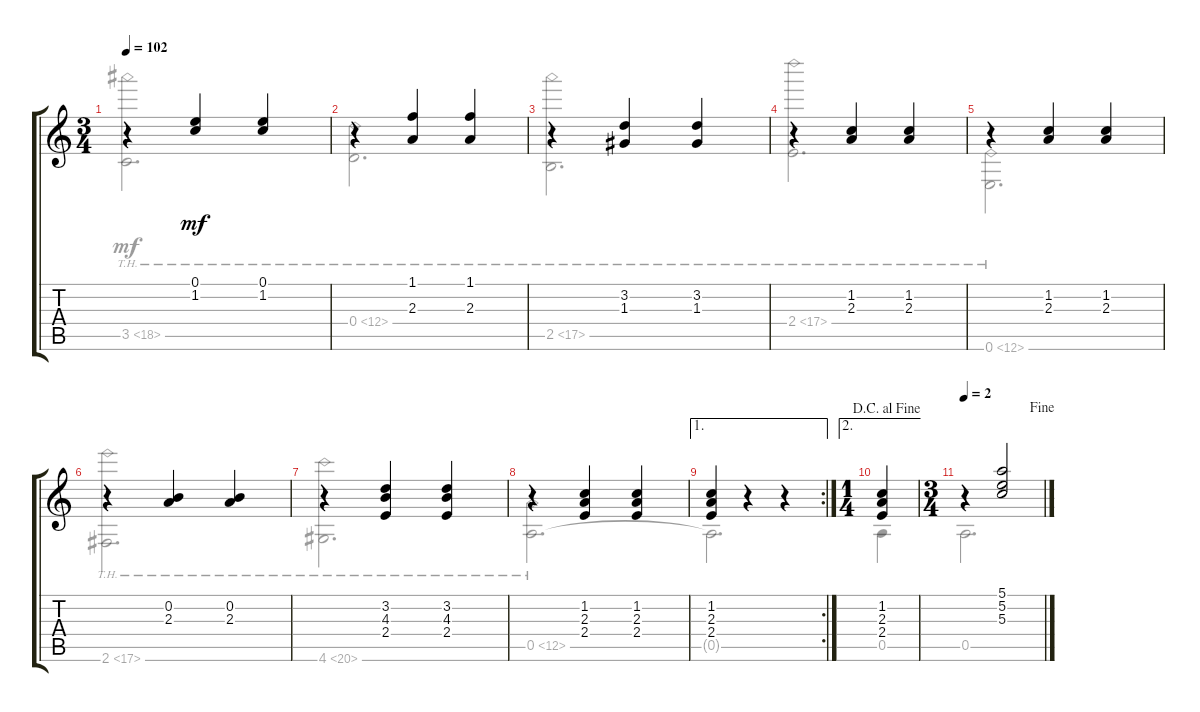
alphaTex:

\track "" {instrument acousticguitarnylon}
\staff {score tabs}
\tuning (E4 B3 G3 D3 A2 E2) {hide}
\voice
\ts (3 4)
\tempo 102
\clef g2
\ks c
r.4{dy mf} (0.1 1.2).4 (0.1 1.2).4 |
r.4 (1.1 2.3).4 (1.1 2.3).4 |
r.4 (3.2 1.3).4 (3.2 1.3).4 |
r.4 (1.2 2.3).4 (1.2 2.3).4 |
r.4 (1.2 2.3).4 (1.2 2.3).4 |
r.4 (0.2 2.3).4 (0.2 2.3).4 |
r.4 (3.2 4.3 2.4).4 (3.2 4.3 2.4).4 |
r.4 (1.2 2.3 2.4).4 (1.2 2.3 2.4).4 |
\ae 1
\rc 2
(1.2 2.3 2.4).4 r.4 r.4 |
\ae 2
\ts (1 4)
\jump dacapoalfine
(1.2 2.3 2.4).4 |
\ts (3 4)
\jump fine
\tempo 2
r.4 (5.1 5.2 5.3).2
\voice
\clef g2
\ottava regular
\simile none
\ks c
3.5{th 15}.2{d dy mf} |
0.4{th 12}.2{d} |
2.5{th 15}.2{d} |
2.4{th 15}.2{d} |
0.6{th 12}.2{d} |
2.6{th 15}.2{d} |
4.6{th 16}.2{d} |
0.5{th 12}.2{d} |
0.5{t}.2{d} |
0.5.4 |
0.5.2{d}
